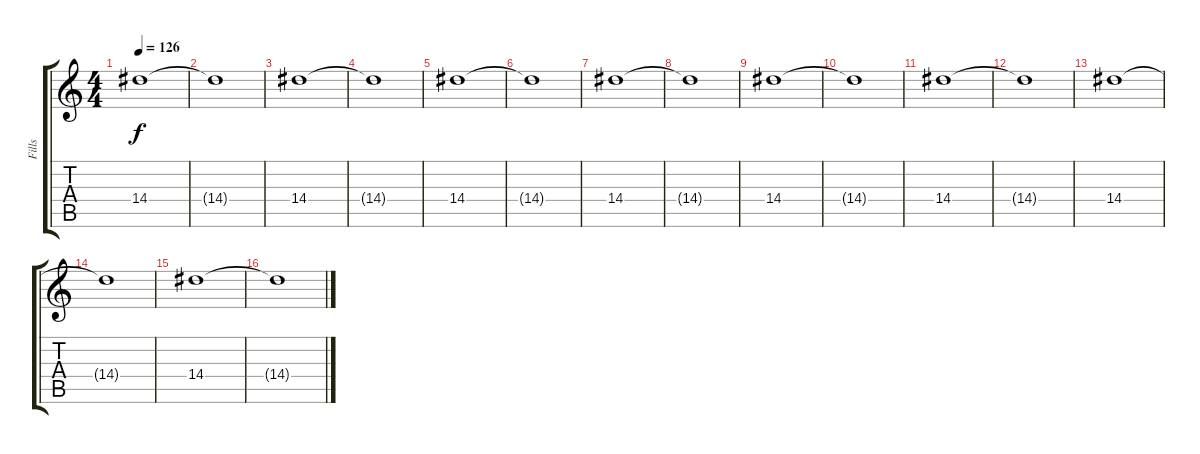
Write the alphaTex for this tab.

\track ("Fills" "Fills") {instrument distortionguitar}
\staff {score tabs}
\tuning (Eb4 Bb3 Gb3 Db3 Ab2 Eb2) {hide}
\ts (4 4)
\tempo 126
\clef g2
\ks c
14.4.1{dy f} |
14.4{t}.1 |
14.4.1 |
14.4{t}.1 |
14.4.1 |
14.4{t}.1 |
14.4.1 |
14.4{t}.1 |
14.4.1 |
14.4{t}.1 |
14.4.1 |
14.4{t}.1 |
14.4.1 |
14.4{t}.1 |
14.4.1 |
14.4{t}.1
